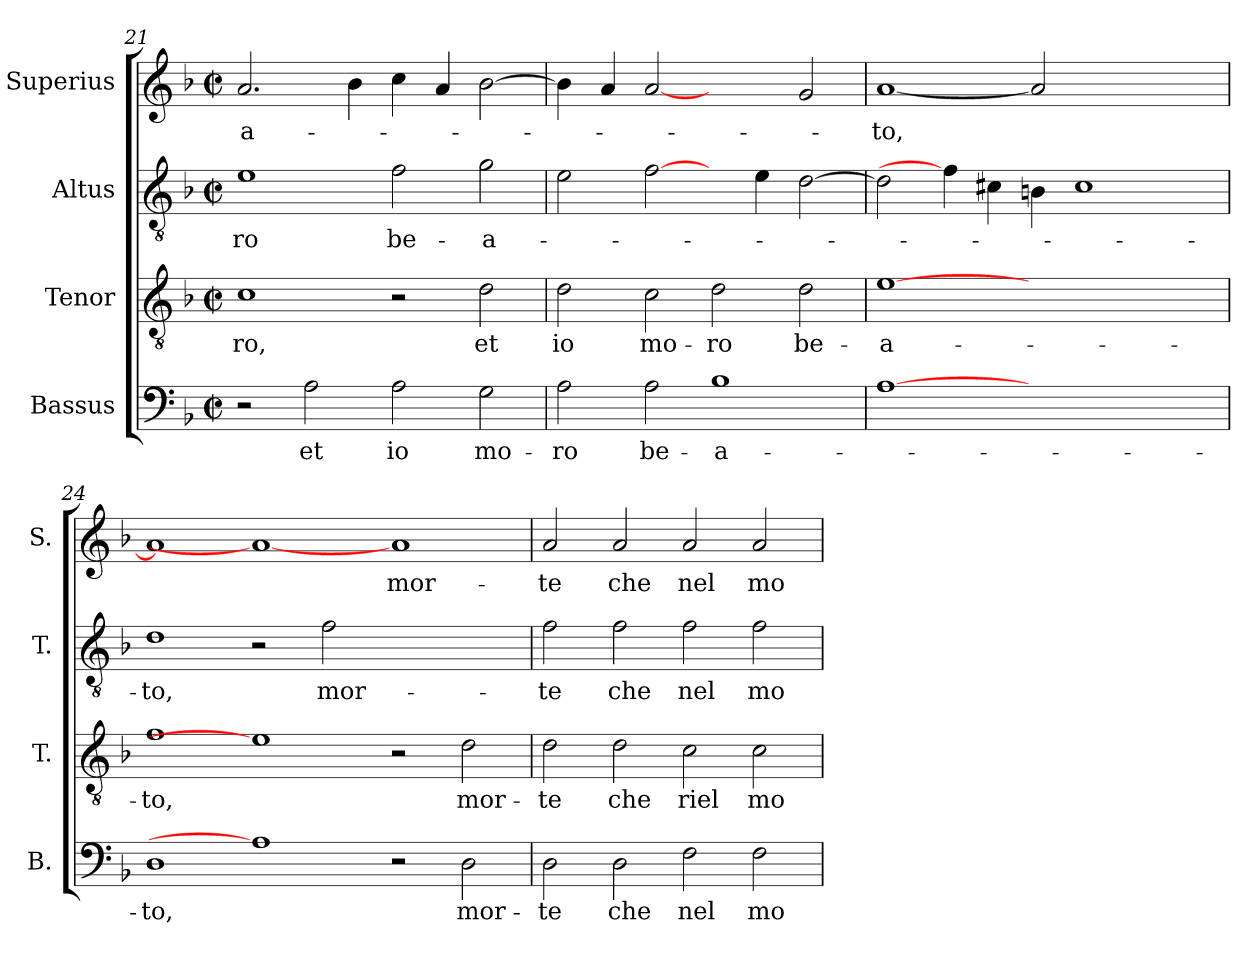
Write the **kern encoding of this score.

**kern	**text	**kern	**text	**kern	**text	**kern	**text
*part4	*part4	*part3	*part3	*part2	*part2	*part1	*part1
*staff4	*staff4	*staff3	*staff3	*staff2	*staff2	*staff1	*staff1
*I"Bassus	*	*I"Tenor	*	*I"Altus	*	*I"Superius	*
*I'B.	*	*I'T.	*	*I'T.	*	*I'S.	*
!!LO:PB:g=z
*clefF4	*	*clefGv2	*	*clefGv2	*	*clefG2	*
*	*	*ITrd7c12	*	*ITrd7c12	*	*	*
*k[b-]	*	*k[b-]	*	*k[b-]	*	*k[b-]	*
*F:	*	*F:	*	*F:	*	*F:	*
*M2/2	*	*M2/2	*	*M2/2	*	*M2/2	*
*met(c|)	*	*met(c|)	*	*met(c|)	*	*met(c|)	*
=21	=21	=21	=21	=21	=21	=21	=21
!	!	!	!LO:LY:b:color=#000000	!	!	!	!
!	!	!	!	!	!LO:LY:b:color=#000000	!	!
!	!	!	!	!	!	!	!LO:LY:b:color=#000000
2r	.	1Ci	-ro,	1Ei	-ro	2.ai/	-a-
!	!LO:LY:b:color=#000000	!	!	!	!	!	!
2Ai\	et	.	.	.	.	.	.
.	.	.	.	.	.	4b-i\	.
!	!LO:LY:b:color=#000000	!	!	!	!	!	!
!	!	!	!	!	!LO:LY:b:color=#000000	!	!
2Ai\	io	2r	.	2Fi\	be-	4cci\	.
.	.	.	.	.	.	4ai/	.
!	!LO:LY:b:color=#000000	!	!	!	!	!	!
!	!	!	!LO:LY:b:color=#000000	!	!	!	!
!	!	!	!	!	!LO:LY:b:color=#000000	!	!
2Gi\	mo-	2Di\	et	2Gi\	-a-	[>2b-i\	.
=22	=22	=22	=22	=22	=22	=22	=22
!	!LO:LY:b:color=#000000	!	!	!	!	!	!
!	!	!	!LO:LY:b:color=#000000	!	!	!	!
2Ai\	-ro	2Di\	io	2Ei\	.	4b-i\]	.
.	.	.	.	.	.	4ai/	.
!	!LO:LY:b:color=#000000	!	!	!	!	!	!
!	!	!	!LO:LY:b:color=#000000	!	!	!	!
2Ai\	be-	2Ci\	mo-	[2Fi\	.	[2ai	.
!	!LO:LY:b:color=#000000	!	!	!	!	!	!
!	!	!	!LO:LY:b:color=#000000	!	!	!	!
1B-i	-a-	2Di\	-ro	4ryy	.	2ryy	.
.	.	.	.	4Ei\	.	.	.
!	!	!	!LO:LY:b:color=#000000	!	!	!	!
.	.	2Di\	be-	[>2Di\	.	2gi/	.
=23	=23	=23	=23	=23	=23	=23	=23
!	!	!	!LO:LY:b:color=#000000	!	!	!	!
!	!	!	!	!	!	!	!LO:LY:b:color=#000000
[1Ai	.	[1Ei	-a-	2Di\]	.	[<1ai	-to,
.	.	.	.	4Fi\]	.	.	.
.	.	.	.	4C#Xi\	.	.	.
1ryy	.	1ryy	.	4BBni\	.	2ai]	.
.	.	.	.	1C#i	.	.	.
.	.	.	.	.	.	2.ryy	.
4ryy	.	4ryy	.	.	.	.	.
=24	=24	=24	=24	=24	=24	=24	=24
!	!LO:LY:b:color=#000000	!	!	!	!	!	!
!	!	!	!LO:LY:b:color=#000000	!	!	!	!
!	!	!	!	!	!LO:LY:b:color=#000000	!	!
1Di	-to,	1Fi	-to,	1Di	-to,	1ai]	.
1Ai]	.	1Ei]	.	2r	.	1ai_	.
!	!	!	!	!	!LO:LY:b:color=#000000	!	!
.	.	.	.	2Fi\	mor-	.	.
!	!	!	!	!	!	!	!LO:LY:b:color=#000000
2r	.	2r	.	1ryy	.	1ai	mor-
!	!LO:LY:b:color=#000000	!	!	!	!	!	!
!	!	!	!LO:LY:b:color=#000000	!	!	!	!
2Di\	mor-	2Di\	mor-	.	.	.	.
=25	=25	=25	=25	=25	=25	=25	=25
!	!LO:LY:b:color=#000000	!	!	!	!	!	!
!	!	!	!LO:LY:b:color=#000000	!	!	!	!
!	!	!	!	!	!LO:LY:b:color=#000000	!	!
!	!	!	!	!	!	!	!LO:LY:b:color=#000000
2Di\	-te	2Di\	-te	2Fi\	-te	2ai/	-te
!	!LO:LY:b:color=#000000	!	!	!	!	!	!
!	!	!	!LO:LY:b:color=#000000	!	!	!	!
!	!	!	!	!	!LO:LY:b:color=#000000	!	!
!	!	!	!	!	!	!	!LO:LY:b:color=#000000
2Di\	che	2Di\	che	2Fi\	che	2ai/	che
!	!LO:LY:b:color=#000000	!	!	!	!	!	!
!	!	!	!LO:LY:b:color=#000000	!	!	!	!
!	!	!	!	!	!LO:LY:b:color=#000000	!	!
!	!	!	!	!	!	!	!LO:LY:b:color=#000000
2Fi\	nel	2Ci\	riel	2Fi\	nel	2ai/	nel
!	!LO:LY:b:color=#000000	!	!	!	!	!	!
!	!	!	!LO:LY:b:color=#000000	!	!	!	!
!	!	!	!	!	!LO:LY:b:color=#000000	!	!
!	!	!	!	!	!	!	!LO:LY:b:color=#000000
2Fi\	mo-	2Ci\	mo-	2Fi\	mo-	2ai/	mo-
=	=	=	=	=	=	=	=
*-	*-	*-	*-	*-	*-	*-	*-
